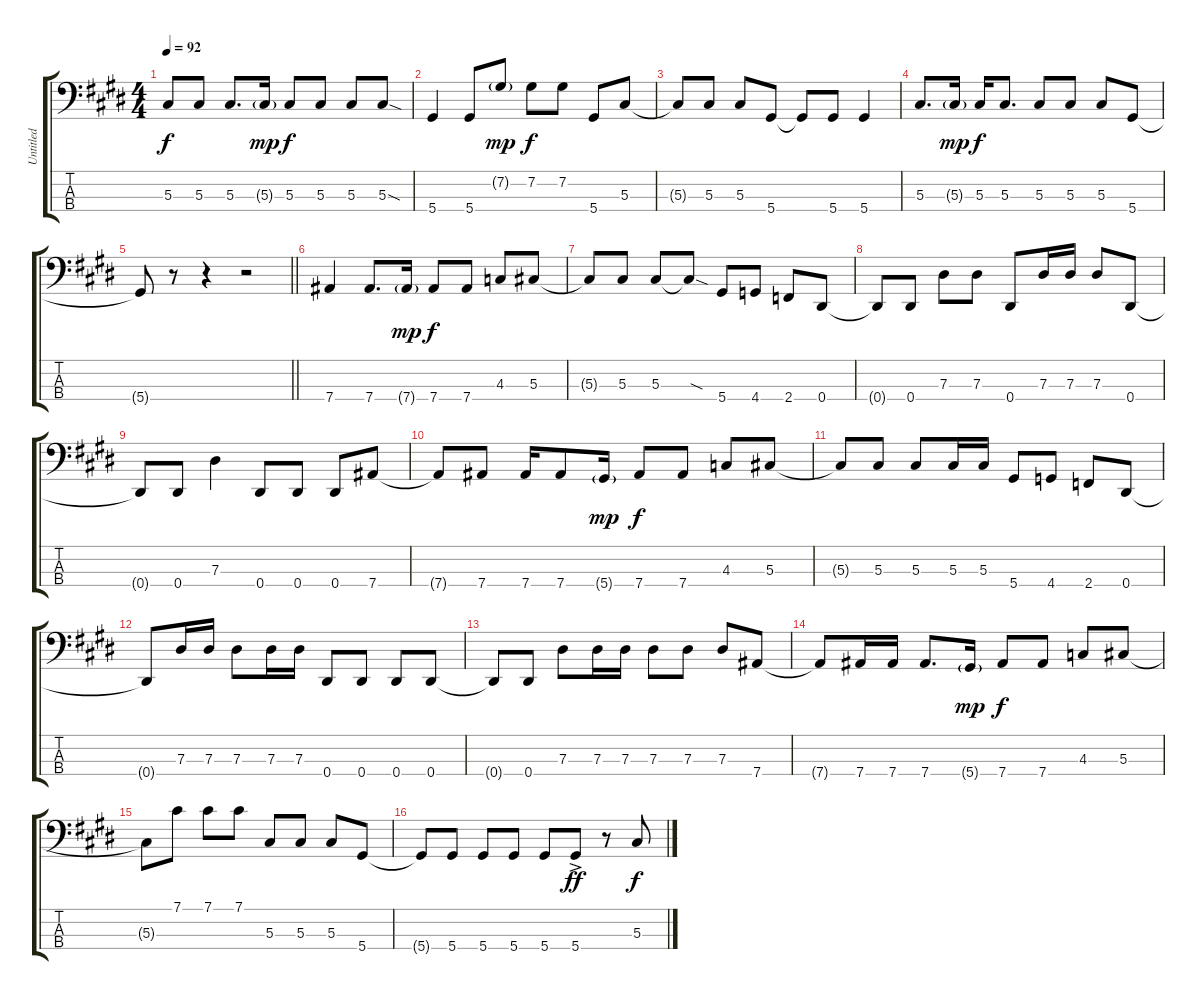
\track ("Untitled" "Untitled") {instrument electricbasspick}
\staff {score tabs}
\tuning (Gb2 Db2 Ab1 Eb1) {hide}
\ts (4 4)
\tempo 92
\clef f4
\ks e
5.3.8{dy f} 5.3.8 5.3.8{d} 5.3{g}.16{dy mp} 5.3.8{dy f} 5.3.8 5.3.8 5.3{sod}.8 |
5.4.4 5.4.8 7.2{g}.8{dy mp} 7.2.8{dy f} 7.2.8 5.4.8 5.3.8 |
5.3{t}.8 5.3.8 5.3.8 5.4.8 5.4{t}.8 5.4.8 5.4.4 |
5.3.8{d} 5.3{g}.16{dy mp} 5.3.16{dy f} 5.3.8{d} 5.3.8 5.3.8 5.3.8 5.4.8 |
\barLineRight lightlight
5.4{t}.8 r.8 r.4 r.2 |
7.4.4 7.4.8{d} 7.4{g}.16{dy mp} 7.4.8{dy f} 7.4.8 4.3.8 5.3.8 |
5.3{t}.8 5.3.8 5.3.8 5.3{sod t}.8 5.4.8 4.4.8 2.4.8 0.4.8 |
0.4{t}.8 0.4.8 7.3.8 7.3.8 0.4.8 7.3.16 7.3.16 7.3.8 0.4.8 |
0.4{t}.8 0.4.8 7.3.4 0.4.8 0.4.8 0.4.8 7.4.8 |
7.4{t}.8 7.4.8 7.4.16 7.4.8 5.4{g}.16{dy mp} 7.4.8{dy f} 7.4.8 4.3.8 5.3.8 |
5.3{t}.8 5.3.8 5.3.8 5.3.16 5.3.16 5.4.8 4.4.8 2.4.8 0.4.8 |
0.4{t}.8 7.3.16 7.3.16 7.3.8 7.3.16 7.3.16 0.4.8 0.4.8 0.4.8 0.4.8 |
0.4{t}.8 0.4.8 7.3.8 7.3.16 7.3.16 7.3.8 7.3.8 7.3.8 7.4.8 |
7.4{t}.8 7.4.16 7.4.16 7.4.8{d} 5.4{g}.16{dy mp} 7.4.8{dy f} 7.4.8 4.3.8 5.3.8 |
5.3{t}.8 7.1.8 7.1.8 7.1.8 5.3.8 5.3.8 5.3.8 5.4.8 |
5.4{t}.8 5.4.8 5.4.8 5.4.8 5.4.8 5.4{ac}.8{dy ff} r.8 5.3.8{dy f}
